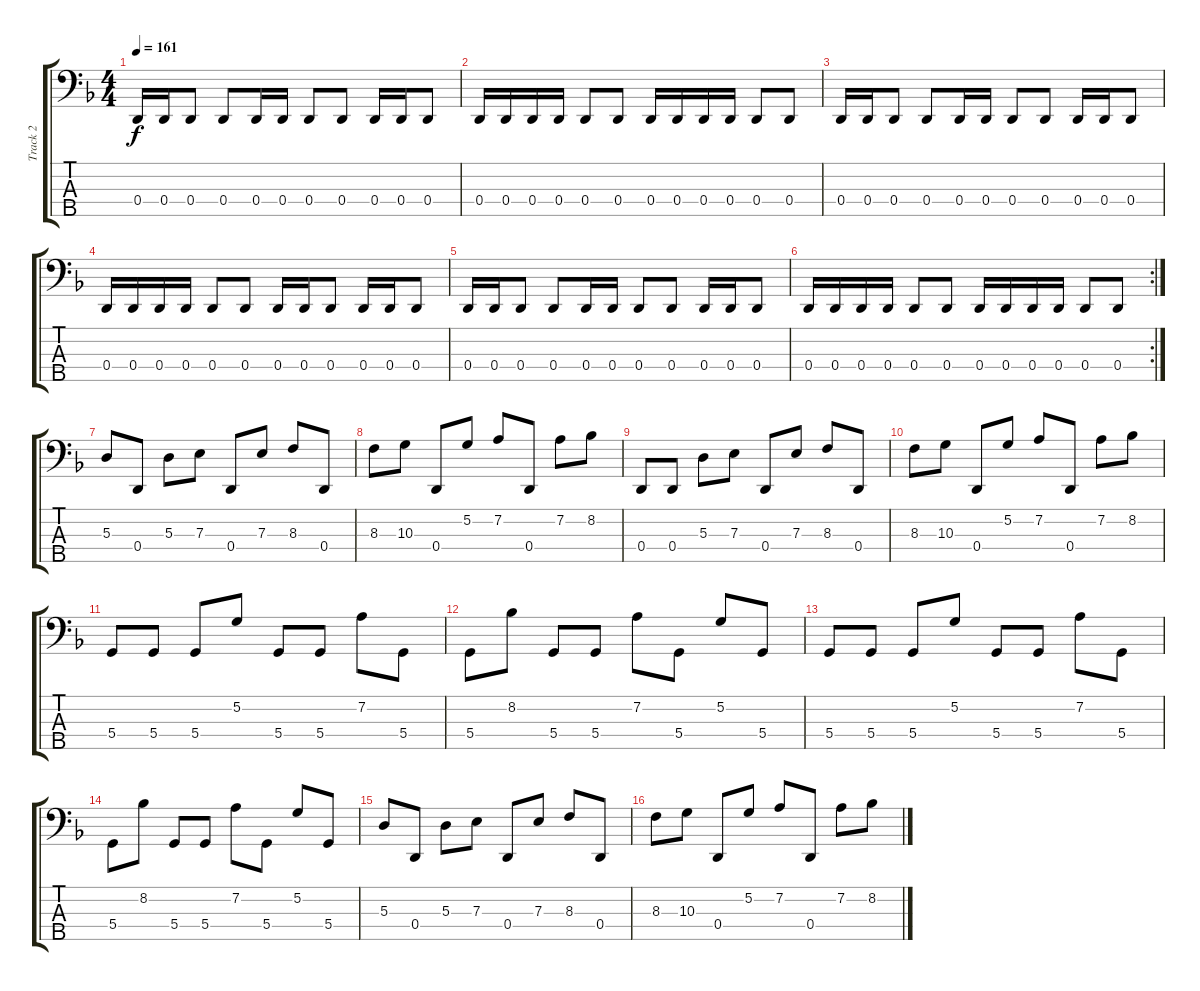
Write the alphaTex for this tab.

\track ("Track 2" "Track 2") {instrument electricbassfinger}
\staff {score tabs}
\tuning (G2 D2 A1 D1 B0) {hide}
\ts (4 4)
\tempo 161
\clef f4
\ks f
0.4.16{dy f} 0.4.16 0.4.8 0.4.8 0.4.16 0.4.16 0.4.8 0.4.8 0.4.16 0.4.16 0.4.8 |
0.4.16 0.4.16 0.4.16 0.4.16 0.4.8 0.4.8 0.4.16 0.4.16 0.4.16 0.4.16 0.4.8 0.4.8 |
0.4.16 0.4.16 0.4.8 0.4.8 0.4.16 0.4.16 0.4.8 0.4.8 0.4.16 0.4.16 0.4.8 |
0.4.16 0.4.16 0.4.16 0.4.16 0.4.8 0.4.8 0.4.16 0.4.16 0.4.8 0.4.16 0.4.16 0.4.8 |
0.4.16 0.4.16 0.4.8 0.4.8 0.4.16 0.4.16 0.4.8 0.4.8 0.4.16 0.4.16 0.4.8 |
\rc 2
0.4.16 0.4.16 0.4.16 0.4.16 0.4.8 0.4.8 0.4.16 0.4.16 0.4.16 0.4.16 0.4.8 0.4.8 |
5.3.8 0.4.8 5.3.8 7.3.8 0.4.8 7.3.8 8.3.8 0.4.8 |
8.3.8 10.3.8 0.4.8 5.2.8 7.2.8 0.4.8 7.2.8 8.2.8 |
0.4.8 0.4.8 5.3.8 7.3.8 0.4.8 7.3.8 8.3.8 0.4.8 |
8.3.8 10.3.8 0.4.8 5.2.8 7.2.8 0.4.8 7.2.8 8.2.8 |
5.4.8 5.4.8 5.4.8 5.2.8 5.4.8 5.4.8 7.2.8 5.4.8 |
5.4.8 8.2.8 5.4.8 5.4.8 7.2.8 5.4.8 5.2.8 5.4.8 |
5.4.8 5.4.8 5.4.8 5.2.8 5.4.8 5.4.8 7.2.8 5.4.8 |
5.4.8 8.2.8 5.4.8 5.4.8 7.2.8 5.4.8 5.2.8 5.4.8 |
5.3.8 0.4.8 5.3.8 7.3.8 0.4.8 7.3.8 8.3.8 0.4.8 |
8.3.8 10.3.8 0.4.8 5.2.8 7.2.8 0.4.8 7.2.8 8.2.8
